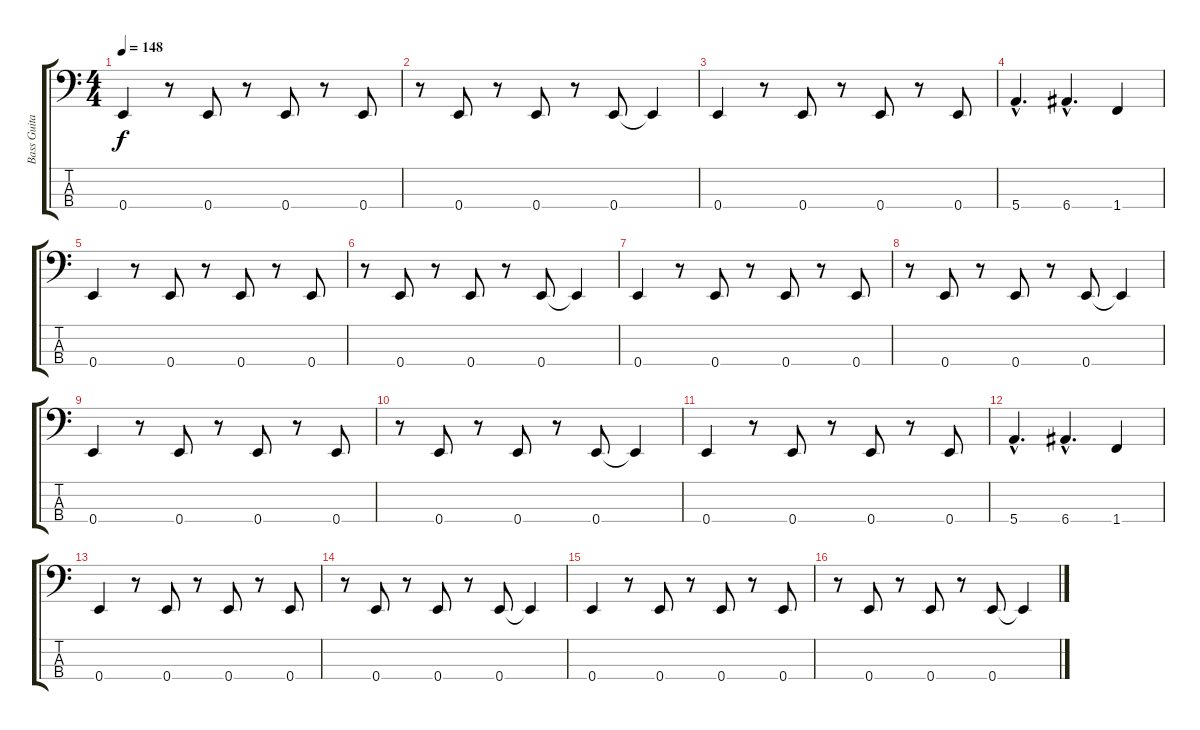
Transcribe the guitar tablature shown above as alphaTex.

\track ("Bass Guitar" "Bass Guita") {instrument electricbassfinger}
\staff {score tabs}
\tuning (G2 D2 A1 E1) {hide}
\ts (4 4)
\tempo 148
\clef f4
\ks c
0.4.4{dy f} r.8 0.4.8 r.8 0.4.8 r.8 0.4.8 |
r.8 0.4.8 r.8 0.4.8 r.8 0.4.8 0.4{t}.4 |
0.4.4 r.8 0.4.8 r.8 0.4.8 r.8 0.4.8 |
5.4{hac}.4{d} 6.4{hac}.4{d} 1.4.4 |
0.4.4 r.8 0.4.8 r.8 0.4.8 r.8 0.4.8 |
r.8 0.4.8 r.8 0.4.8 r.8 0.4.8 0.4{t}.4 |
0.4.4 r.8 0.4.8 r.8 0.4.8 r.8 0.4.8 |
r.8 0.4.8 r.8 0.4.8 r.8 0.4.8 0.4{t}.4 |
0.4.4 r.8 0.4.8 r.8 0.4.8 r.8 0.4.8 |
r.8 0.4.8 r.8 0.4.8 r.8 0.4.8 0.4{t}.4 |
0.4.4 r.8 0.4.8 r.8 0.4.8 r.8 0.4.8 |
5.4{hac}.4{d} 6.4{hac}.4{d} 1.4.4 |
0.4.4 r.8 0.4.8 r.8 0.4.8 r.8 0.4.8 |
r.8 0.4.8 r.8 0.4.8 r.8 0.4.8 0.4{t}.4 |
0.4.4 r.8 0.4.8 r.8 0.4.8 r.8 0.4.8 |
r.8 0.4.8 r.8 0.4.8 r.8 0.4.8 0.4{t}.4
